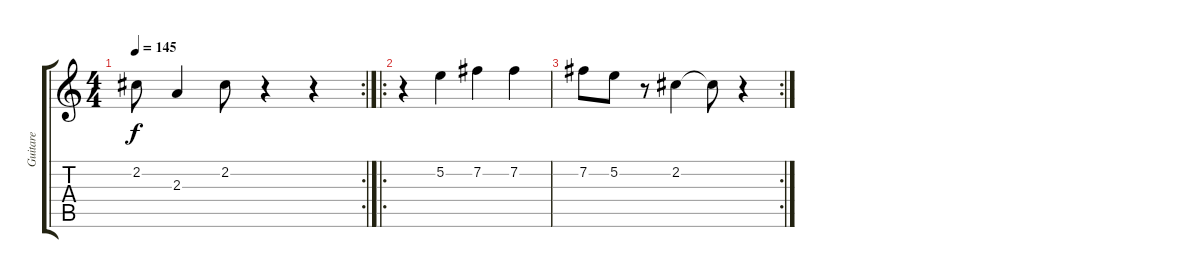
\track ("Guitare" "Guitare") {instrument acousticguitarsteel}
\staff {score tabs}
\tuning (E4 B3 G3 D3 A2 E2) {hide}
\rc 2
\ts (4 4)
\tempo 145
\clef g2
\ks c
2.2.8{dy f} 2.3.4 2.2.8 r.4 r.4 |
\ro
r.4 5.2.4 7.2.4 7.2.4 |
\rc 2
7.2.8 5.2.8 r.8 2.2.4 2.2{t}.8 r.4
